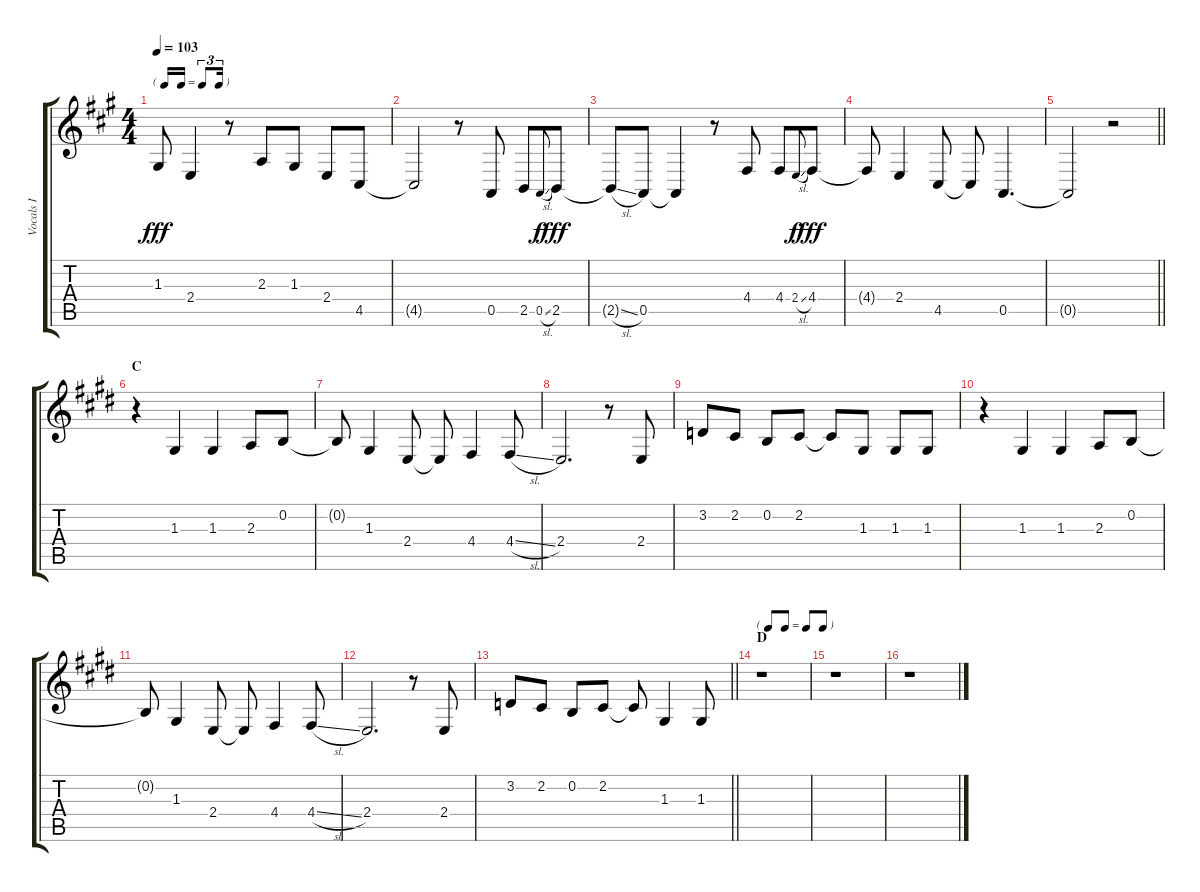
\track ("Vocals I" "Vocals I") {instrument voiceoohs}
\staff {score tabs}
\tuning (E4 B3 G3 D3 A2 E2) {hide}
\ts (4 4)
\tf triplet16th
\tempo 103
\clef g2
\ks a
1.3{t}.8{dy fff} 2.4.4 r.8 2.3.8 1.3.8 2.4.8 4.5.8 |
4.5{t}.2 r.8 0.5.8 2.5.8 0.5{sl}.8{gr onbeat dy f} 2.5.8{dy fff} |
2.5{sl t}.8 0.5.8 0.5{t}.4 r.8 4.4.8 4.4.8 2.4{sl}.8{gr onbeat dy f} 4.4.8{dy fff} |
4.4{t}.8 2.4.4 4.5.8 4.5{t}.8 0.5.4{d} |
\barLineRight lightlight
0.5{t}.2 r.2 |
\section ("" "C")
\ks e
r.4 1.3.4 1.3.4 2.3.8 0.2.8 |
0.2{t}.8 1.3.4 2.4.8 2.4{t}.8 4.4.4 4.4{sl}.8 |
2.4.2{d} r.8 2.4.8 |
3.2.8 2.2.8 0.2.8 2.2.8 2.2{t}.8 1.3.8 1.3.8 1.3.8 |
r.4 1.3.4 1.3.4 2.3.8 0.2.8 |
0.2{t}.8 1.3.4 2.4.8 2.4{t}.8 4.4.4 4.4{sl}.8 |
2.4.2{d} r.8 2.4.8 |
\barLineRight lightlight
3.2.8 2.2.8 0.2.8 2.2.8 2.2{t}.8 1.3.4 1.3.8 |
\tf none
\section ("" "D")
r.1 |
r.1 |
r.1
